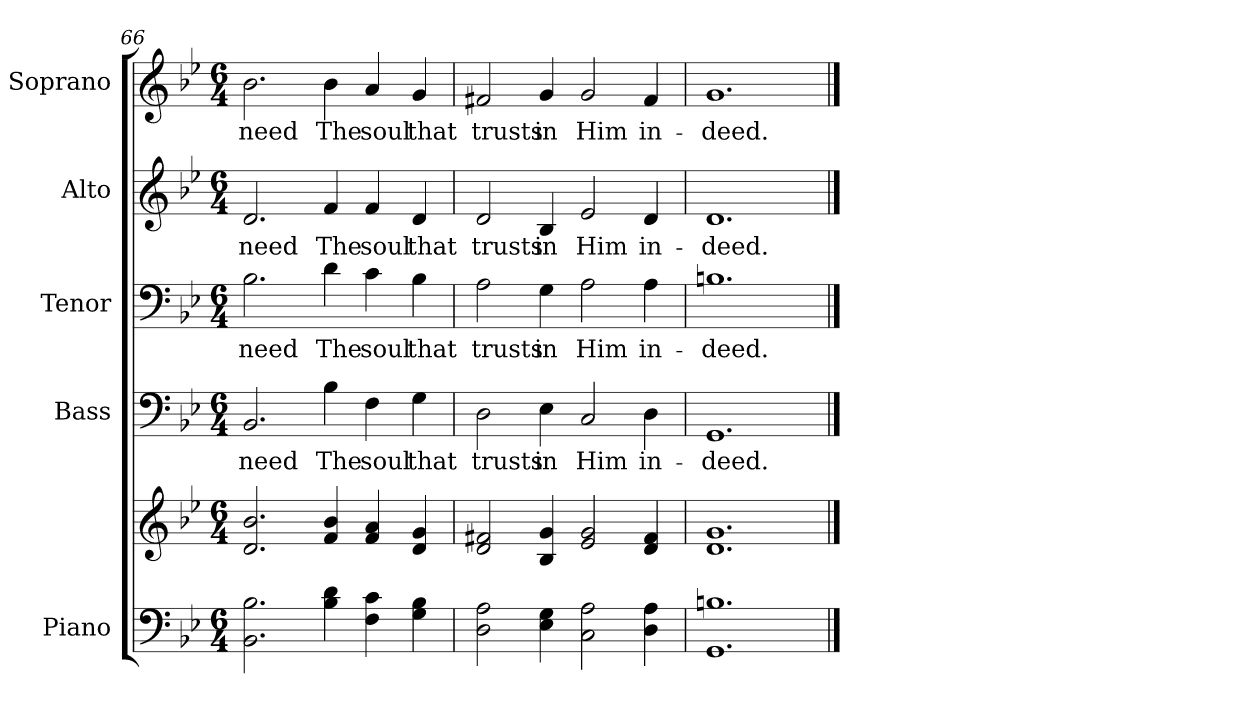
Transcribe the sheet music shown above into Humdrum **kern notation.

**kern	**kern	**kern	**text	**kern	**text	**kern	**text	**kern	**text
*part5	*part5	*part4	*part4	*part3	*part3	*part2	*part2	*part1	*part1
*staff6	*staff5	*staff4	*staff4	*staff3	*staff3	*staff2	*staff2	*staff1	*staff1
*I"Piano	*	*I"Bass	*	*I"Tenor	*	*I"Alto	*	*I"Soprano	*
*I'Pno.	*	*I'B.	*	*I'T.	*	*I'A.	*	*I'S.	*
!!LO:PB:g=z
*clefF4	*clefG2	*clefF4	*	*clefF4	*	*clefG2	*	*clefG2	*
*k[b-e-]	*k[b-e-]	*k[b-e-]	*	*k[b-e-]	*	*k[b-e-]	*	*k[b-e-]	*
*B-:	*B-:	*B-:	*	*B-:	*	*B-:	*	*B-:	*
*M6/4	*M6/4	*M6/4	*	*M6/4	*	*M6/4	*	*M6/4	*
=66	=66	=66	=66	=66	=66	=66	=66	=66	=66
!	!	!	!LO:LY:b:color=#000000	!	!	!	!	!	!
!	!	!	!	!	!LO:LY:b:color=#000000	!	!	!	!
!	!	!	!	!	!	!	!LO:LY:b:color=#000000	!	!
!	!	!	!	!	!	!	!	!	!LO:LY:b:color=#000000
2.BB-i\ 2.B-i	2.di/ 2.b-i	2.BB-i/	need	2.B-i\	need	2.di/	need	2.b-i\	need
!	!	!	!LO:LY:b:color=#000000	!	!	!	!	!	!
!	!	!	!	!	!LO:LY:b:color=#000000	!	!	!	!
!	!	!	!	!	!	!	!LO:LY:b:color=#000000	!	!
!	!	!	!	!	!	!	!	!	!LO:LY:b:color=#000000
4B-i\ 4di	4fi/ 4b-i	4B-i\	The	4di\	The	4fi/	The	4b-i\	The
!	!	!	!LO:LY:b:color=#000000	!	!	!	!	!	!
!	!	!	!	!	!LO:LY:b:color=#000000	!	!	!	!
!	!	!	!	!	!	!	!LO:LY:b:color=#000000	!	!
!	!	!	!	!	!	!	!	!	!LO:LY:b:color=#000000
4Fi\ 4ci	4fi/ 4ai	4Fi\	soul	4ci\	soul	4fi/	soul	4ai/	soul
!	!	!	!LO:LY:b:color=#000000	!	!	!	!	!	!
!	!	!	!	!	!LO:LY:b:color=#000000	!	!	!	!
!	!	!	!	!	!	!	!LO:LY:b:color=#000000	!	!
!	!	!	!	!	!	!	!	!	!LO:LY:b:color=#000000
4Gi\ 4B-i	4di/ 4gi	4Gi\	that	4B-i\	that	4di/	that	4gi/	that
=67	=67	=67	=67	=67	=67	=67	=67	=67	=67
!	!	!	!LO:LY:b:color=#000000	!	!	!	!	!	!
!	!	!	!	!	!LO:LY:b:color=#000000	!	!	!	!
!	!	!	!	!	!	!	!LO:LY:b:color=#000000	!	!
!	!	!	!	!	!	!	!	!	!LO:LY:b:color=#000000
2Di\ 2Ai	2di/ 2f#Xi	2Di\	trusts	2Ai\	trusts	2di/	trusts	2f#Xi/	trusts
!	!	!	!LO:LY:b:color=#000000	!	!	!	!	!	!
!	!	!	!	!	!LO:LY:b:color=#000000	!	!	!	!
!	!	!	!	!	!	!	!LO:LY:b:color=#000000	!	!
!	!	!	!	!	!	!	!	!	!LO:LY:b:color=#000000
4E-i\ 4Gi	4B-i/ 4gi	4E-i\	in	4Gi\	in	4B-i/	in	4gi/	in
!	!	!	!LO:LY:b:color=#000000	!	!	!	!	!	!
!	!	!	!	!	!LO:LY:b:color=#000000	!	!	!	!
!	!	!	!	!	!	!	!LO:LY:b:color=#000000	!	!
!	!	!	!	!	!	!	!	!	!LO:LY:b:color=#000000
2Ci\ 2Ai	2e-i/ 2gi	2Ci/	Him	2Ai\	Him	2e-i/	Him	2gi/	Him
!	!	!	!LO:LY:b:color=#000000	!	!	!	!	!	!
!	!	!	!	!	!LO:LY:b:color=#000000	!	!	!	!
!	!	!	!	!	!	!	!LO:LY:b:color=#000000	!	!
!	!	!	!	!	!	!	!	!	!LO:LY:b:color=#000000
4Di\ 4Ai	4di/ 4f#i	4Di\	in-	4Ai\	in-	4di/	in-	4f#i/	in-
!!LO:PB:g=z
=68	=68	=68	=68	=68	=68	=68	=68	=68	=68
!	!	!	!LO:LY:b:color=#000000	!	!	!	!	!	!
!	!	!	!	!	!LO:LY:b:color=#000000	!	!	!	!
!	!	!	!	!	!	!	!LO:LY:b:color=#000000	!	!
!	!	!	!	!	!	!	!	!	!LO:LY:b:color=#000000
1.GGi 1.Bni	1.di 1.gi	1.GGi	-deed.	1.Bni	-deed.	1.di	-deed.	1.gi	-deed.
==	==	==	==	==	==	==	==	==	==
*-	*-	*-	*-	*-	*-	*-	*-	*-	*-
